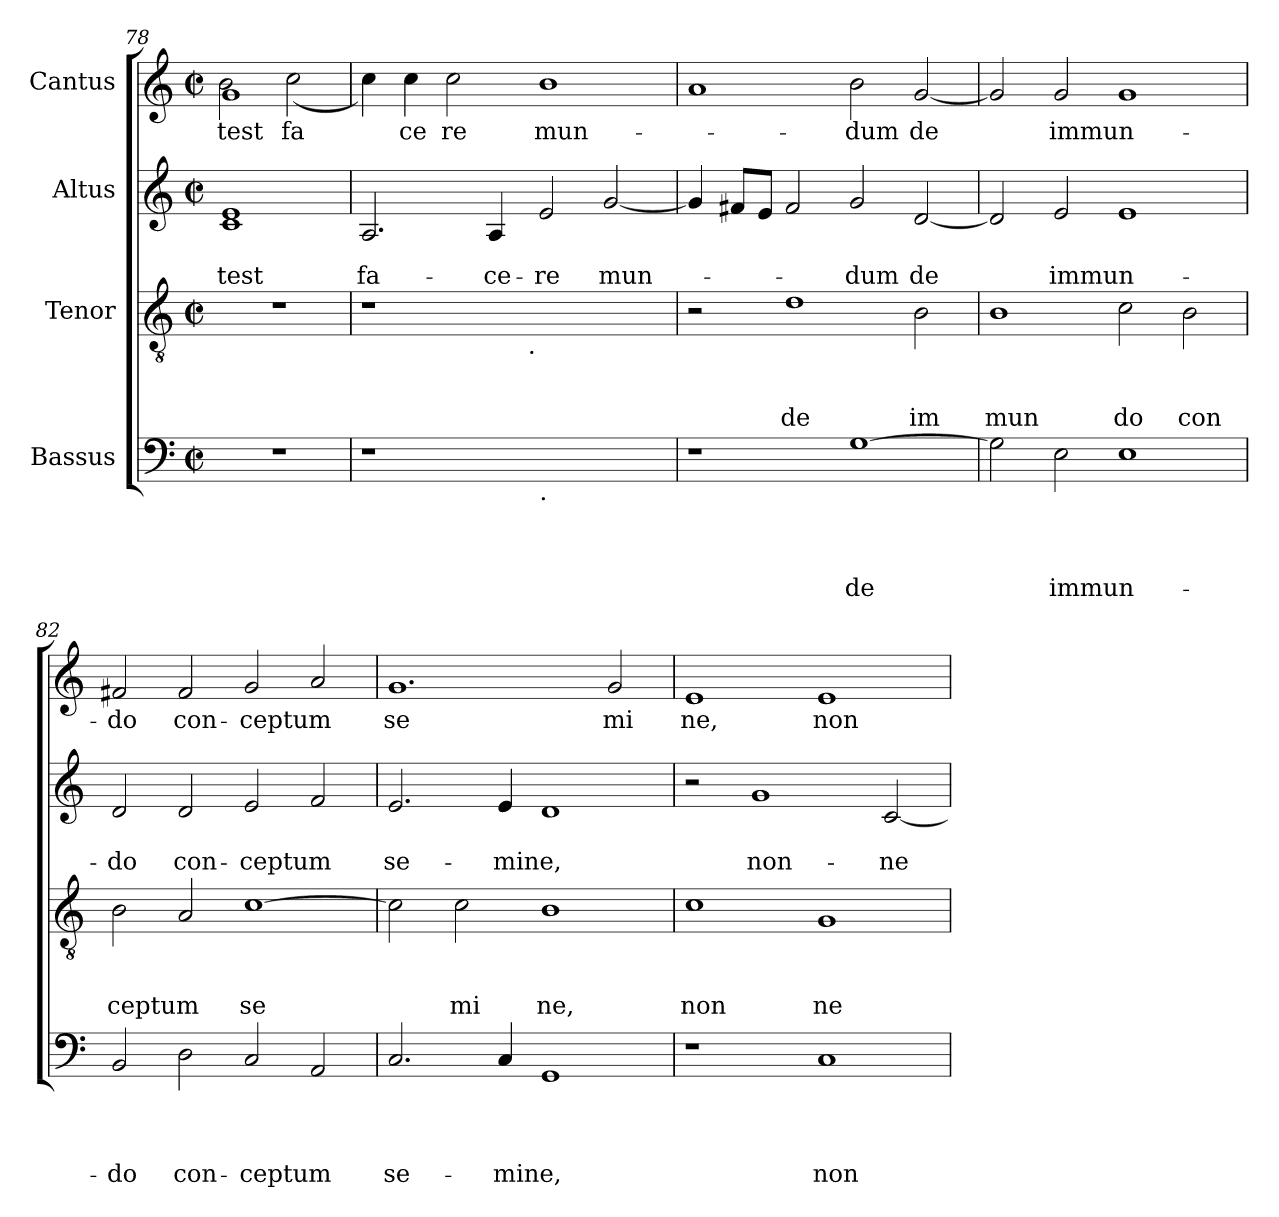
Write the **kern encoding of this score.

**kern	**text	**text	**text	**text	**kern	**text	**text	**text	**kern	**text	**text	**kern	**text
*part4	*part4	*part4	*part4	*part4	*part3	*part3	*part3	*part3	*part2	*part2	*part2	*part1	*part1
*staff4	*staff4	*staff4	*staff4	*staff4	*staff3	*staff3	*staff3	*staff3	*staff2	*staff2	*staff2	*staff1	*staff1
*I"Bassus	*	*	*	*	*I"Tenor	*	*	*	*I"Altus	*	*	*I"Cantus	*
*clefF4	*	*	*	*	*clefGv2	*	*	*	*clefG2	*	*	*clefG2	*
*k[]	*	*	*	*	*k[]	*	*	*	*k[]	*	*	*k[]	*
*C:	*	*	*	*	*C:	*	*	*	*C:	*	*	*C:	*
*M2/2	*	*	*	*	*M2/2	*	*	*	*M2/2	*	*	*M2/2	*
*met(c|)	*	*	*	*	*met(c|)	*	*	*	*met(c|)	*	*	*met(c|)	*
=78	=78	=78	=78	=78	=78	=78	=78	=78	=78	=78	=78	=78	=78
!	!	!	!	!	!	!	!	!	!	!	!LO:LY:b	!	!LO:LY:b
*	*	*	*	*	*	*	*	*	*	*	*	*^	*
1r	.	.	.	.	1r	.	.	.	1c 1e	.	-test	1g	2b\	-test
!	!	!	!	!	!	!	!	!	!	!	!	!	!	!LO:LY:b
.	.	.	.	.	.	.	.	.	.	.	.	.	(>2cc\	fa-
=79	=79	=79	=79	=79	=79	=79	=79	=79	=79	=79	=79	=79	=79	=79
!	!	!	!	!	!	!	!	!	!	!	!LO:LY:b	!	!	!
*	*	*	*	*	*^	*	*	*	*	*	*	*v	*v	*
1r	.	.	.	.	1r	2ryy	.	.	.	2.A/	.	fa-	4cc\)	.
!	!	!	!	!	!	!	!	!	!	!	!	!	!	!LO:LY:b
.	.	.	.	.	.	.	.	.	.	.	.	.	4cc\	-ce
!	!	!	!	!	!	!	!	!	!	!	!	!	!	!LO:LY:b
.	.	.	.	.	.	4...ryy	.	.	.	.	.	.	2cc\	re
!	!	!	!	!	!	!	!	!	!	!	!	!LO:LY:b	!	!
.	.	.	.	.	.	.	.	.	.	4A/	.	-ce-	.	.
!	!	!	!	!	!	!LO:TX:b:t=.	!	!	!	!	!	!	!	!
.	.	.	.	.	.	1ryy	.	.	.	.	.	.	.	.
!LO:TX:b:t=.	!	!	!	!	!	!	!	!	!	!	!	!	!	!
!	!	!	!	!	!	!	!	!	!	!	!	!LO:LY:b	!	!LO:LY:b
1ryy	.	.	.	.	1ryy	.	.	.	.	2e/	.	-re	1b	mun-
!	!	!	!	!	!	!	!	!	!	!	!	!LO:LY:b	!	!
.	.	.	.	.	.	.	.	.	.	[<2g/	.	mun-	.	.
.	.	.	.	.	.	32ryy	.	.	.	.	.	.	.	.
*	*	*	*	*	*v	*v	*	*	*	*	*	*	*	*
=80	=80	=80	=80	=80	=80	=80	=80	=80	=80	=80	=80	=80	=80
1r	.	.	.	.	2r	.	.	.	4g/]	.	.	1a	.
.	.	.	.	.	.	.	.	.	8f#/L	.	.	.	.
.	.	.	.	.	.	.	.	.	8e/J	.	.	.	.
!	!	!	!	!	!	!	!	!LO:LY:b	!	!	!	!	!
.	.	.	.	.	1d	.	.	de	2f#/	.	.	.	.
!	!	!	!	!LO:LY:b	!	!	!	!	!	!	!LO:LY:b	!	!LO:LY:b
[>1G	.	.	.	de	.	.	.	.	2g/	.	-dum	2b\	-dum
!	!	!	!	!	!	!	!	!LO:LY:b	!	!	!LO:LY:b	!	!LO:LY:b
.	.	.	.	.	2B\	.	.	im	[<2d/	.	de	[<2g/	de
=81	=81	=81	=81	=81	=81	=81	=81	=81	=81	=81	=81	=81	=81
!	!	!	!	!	!	!	!	!LO:LY:b	!	!	!	!	!
2G\]	.	.	.	.	1B	.	.	mun	2d/]	.	.	2g/]	.
!	!	!	!	!LO:LY:b	!	!	!	!	!	!	!LO:LY:b	!	!LO:LY:b
2E\	.	.	.	immun-	.	.	.	.	2e/	.	immun-	2g/	immun-
!	!	!	!	!	!	!	!	!LO:LY:b	!	!	!	!	!
1E	.	.	.	.	2c\	.	.	do	1e	.	.	1g	.
!	!	!	!	!	!	!	!	!LO:LY:b	!	!	!	!	!
.	.	.	.	.	2B\	.	.	con	.	.	.	.	.
=82	=82	=82	=82	=82	=82	=82	=82	=82	=82	=82	=82	=82	=82
!	!	!	!	!LO:LY:b	!	!	!	!LO:LY:b	!	!	!LO:LY:b	!	!LO:LY:b
2BB/	.	.	.	-do	2B\	.	.	ceptum	2d/	.	-do	2f#X/	-do
!	!	!	!	!LO:LY:b	!	!	!	!	!	!	!LO:LY:b	!	!LO:LY:b
2D\	.	.	.	con-	2A/	.	.	.	2d/	.	con-	2f#/	con-
!	!	!	!	!LO:LY:b	!	!	!	!LO:LY:b	!	!	!LO:LY:b	!	!LO:LY:b
2C/	.	.	.	-ceptum	[<1c	.	.	se	2e/	.	-ceptum	2g/	-ceptum
2AA/	.	.	.	.	.	.	.	.	2f/	.	.	2a/	.
!!LO:LB:g=z
=83	=83	=83	=83	=83	=83	=83	=83	=83	=83	=83	=83	=83	=83
!	!	!	!	!LO:LY:b	!	!	!	!	!	!	!LO:LY:b	!	!LO:LY:b
2.C/	.	.	.	se-	2c\]	.	.	.	2.e/	.	se-	1.g	se
!	!	!	!	!	!	!	!	!LO:LY:b	!	!	!	!	!
.	.	.	.	.	2c\	.	.	mi	.	.	.	.	.
!	!	!	!	!LO:LY:b	!	!	!	!	!	!	!LO:LY:b	!	!
4C/	.	.	.	-mine,	.	.	.	.	4e/	.	-mine,	.	.
!	!	!	!	!	!	!	!	!LO:LY:b	!	!	!	!	!
1GG	.	.	.	.	1B	.	.	ne,	1d	.	.	.	.
!	!	!	!	!	!	!	!	!	!	!	!	!	!LO:LY:b
.	.	.	.	.	.	.	.	.	.	.	.	2g/	mi
=84	=84	=84	=84	=84	=84	=84	=84	=84	=84	=84	=84	=84	=84
!	!	!	!	!	!	!	!	!LO:LY:b	!	!	!	!	!LO:LY:b
1r	.	.	.	.	1c	.	.	non	2r	.	.	1e	ne,
!	!	!	!	!	!	!	!	!	!	!	!LO:LY:b	!	!
.	.	.	.	.	.	.	.	.	1g	.	non-	.	.
!	!	!	!	!LO:LY:b	!	!	!	!LO:LY:b	!	!	!	!	!LO:LY:b
1C	.	.	.	non-	1G	.	.	ne	.	.	.	1e	non
!	!	!	!	!	!	!	!	!	!	!	!LO:LY:b	!	!
.	.	.	.	.	.	.	.	.	[<2c/	.	-ne	.	.
=	=	=	=	=	=	=	=	=	=	=	=	=	=
*-	*-	*-	*-	*-	*-	*-	*-	*-	*-	*-	*-	*-	*-
